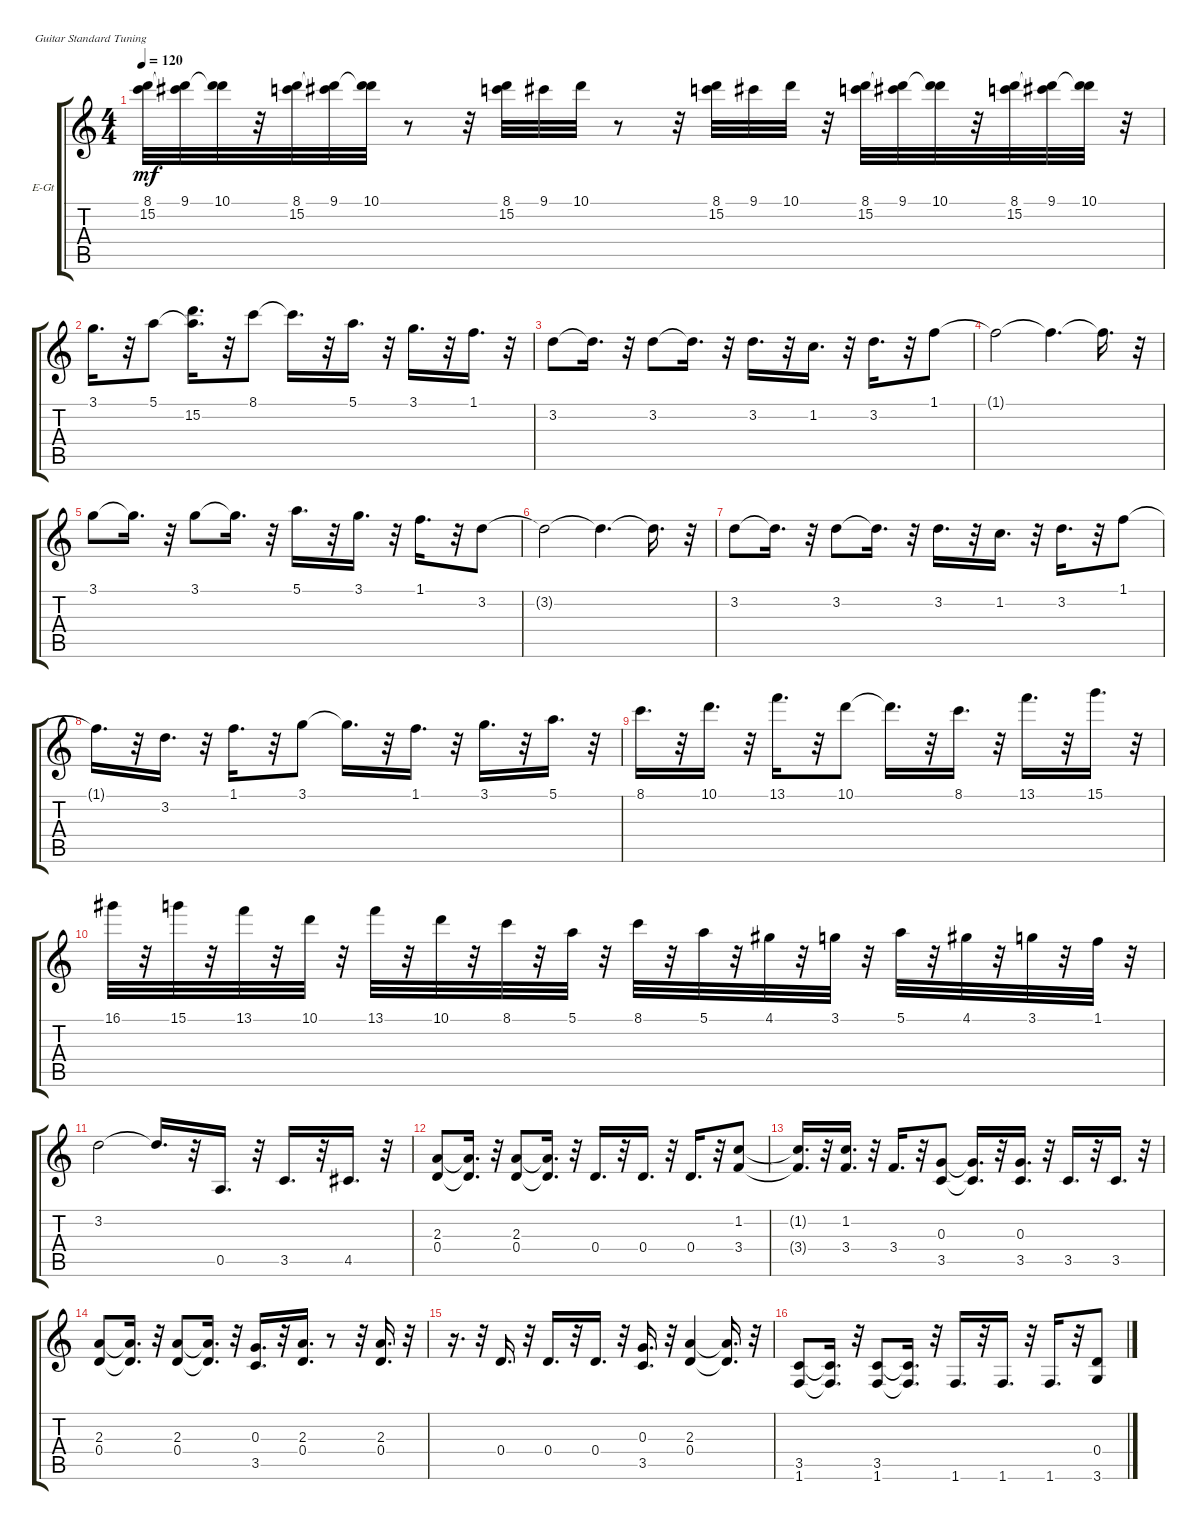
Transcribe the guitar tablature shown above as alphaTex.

\bracketExtendMode groupsimilarinstruments
\firstSystemTrackNameOrientation horizontal
\otherSystemsTrackNameOrientation horizontal
\track ("" "E-Gt") {instrument electricguitarclean}
\staff {score tabs}
\tuning (E4 B3 G3 D3 A2 E2)
\ts (4 4)
\tempo 120
\clef g2
\ks c
(8.1 15.2).32{dy mf} (15.2{t} 9.1).32 (15.2{t} 10.1).32 r.32 (8.1 15.2).32 (15.2{t} 9.1).32 (15.2{t} 10.1).32 r.8 r.32 (8.1 15.2).32 9.1.32 10.1.32 r.8 r.32 (8.1 15.2).32 9.1.32 10.1.32 r.32 (8.1 15.2).32 (15.2{t} 9.1).32 (15.2{t} 10.1).32 r.32 (8.1 15.2).32 (15.2{t} 9.1).32 (15.2{t} 10.1).32 r.32 |
3.1.16{d} r.32 5.1.8 (5.1{t} 15.2).16{d} r.32 8.1.8 8.1{t}.16{d} r.32 5.1.16{d} r.32 3.1.16{d} r.32 1.1.16{d} r.32 |
3.2.8 3.2{t}.16{d} r.32 3.2.8 3.2{t}.16{d} r.32 3.2.16{d} r.32 1.2.16{d} r.32 3.2.16{d} r.32 1.1.8 |
1.1{t}.2 1.1{t}.4{d} 1.1{t}.16{d} r.32 |
3.1.8 3.1{t}.16{d} r.32 3.1.8 3.1{t}.16{d} r.32 5.1.16{d} r.32 3.1.16{d} r.32 1.1.16{d} r.32 3.2.8 |
3.2{t}.2 3.2{t}.4{d} 3.2{t}.16{d} r.32 |
3.2.8 3.2{t}.16{d} r.32 3.2.8 3.2{t}.16{d} r.32 3.2.16{d} r.32 1.2.16{d} r.32 3.2.16{d} r.32 1.1.8 |
1.1{t}.16{d} r.32 3.2.16{d} r.32 1.1.16{d} r.32 3.1.8 3.1{t}.16{d} r.32 1.1.16{d} r.32 3.1.16{d} r.32 5.1.16{d} r.32 |
8.1.16{d} r.32 10.1.16{d} r.32 13.1.16{d} r.32 10.1.8 10.1{t}.16{d} r.32 8.1.16{d} r.32 13.1.16{d} r.32 15.1.16{d} r.32 |
16.1.32 r.32 15.1.32 r.32 13.1.32 r.32 10.1.32 r.32 13.1.32 r.32 10.1.32 r.32 8.1.32 r.32 5.1.32 r.32 8.1.32 r.32 5.1.32 r.32 4.1.32 r.32 3.1.32 r.32 5.1.32 r.32 4.1.32 r.32 3.1.32 r.32 1.1.32 r.32 |
3.2.2 3.2{t}.16{d} r.32 0.5.16{d} r.32 3.5.16{d} r.32 4.5.16{d} r.32 |
(2.3 0.4).8 (2.3{t} 0.4{t}).16{d} r.32 (2.3 0.4).8 (2.3{t} 0.4{t}).16{d} r.32 0.4.16{d} r.32 0.4.16{d} r.32 0.4.16{d} r.32 (1.2 3.4).8 |
(1.2{t} 3.4{t}).16{d} r.32 (1.2 3.4).16{d} r.32 3.4.16{d} r.32 (0.3 3.5).8 (0.3{t} 3.5{t}).16{d} r.32 (0.3 3.5).16{d} r.32 3.5.16{d} r.32 3.5.16{d} r.32 |
(2.3 0.4).8 (2.3{t} 0.4{t}).16{d} r.32 (2.3 0.4).8 (2.3{t} 0.4{t}).16{d} r.32 (0.3 3.5).16{d} r.32 (2.3 0.4).16{d} r.8 r.32 (2.3 0.4).16{d} r.32 |
r.16{d} r.32 0.4.16{d} r.32 0.4.16{d} r.32 0.4.16{d} r.32 (0.3 3.5).16{d} r.32 (2.3 0.4).4 (2.3{t} 0.4{t}).16{d} r.32 |
(3.5 1.6).8 (3.5{t} 1.6{t}).16{d} r.32 (3.5 1.6).8 (3.5{t} 1.6{t}).16{d} r.32 1.6.16{d} r.32 1.6.16{d} r.32 1.6.16{d} r.32 (0.4 3.6).8
